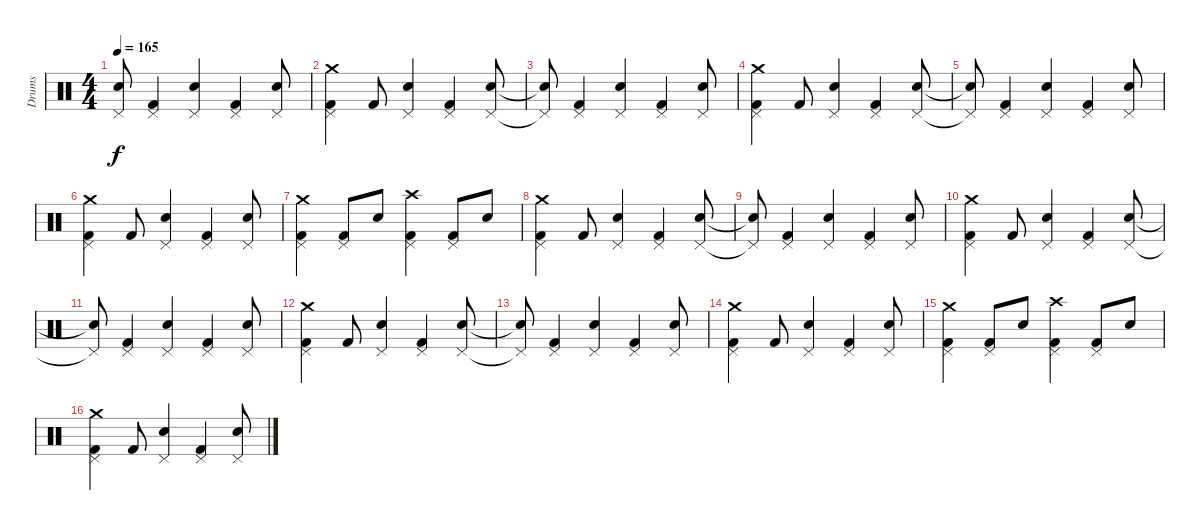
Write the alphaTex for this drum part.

\track ("Drums" "Drums") {instrument percussion}
\staff {score}
\articulation defaults
\ts (4 4)
\tempo 165
\clef neutral
\ks c
("Pedal Hi-Hat (hit)"{t} "Snare (hit)"{t}).8{dy f} ("Pedal Hi-Hat (hit)" "Kick (hit) 2").4 ("Pedal Hi-Hat (hit)" "Snare (hit) 2").4 ("Pedal Hi-Hat (hit)" "Kick (hit) 2").4 ("Pedal Hi-Hat (hit)" "Snare (hit) 2").8 |
("Crash medium (hit)" "Pedal Hi-Hat (hit)" "Kick (hit) 2").4 "Kick (hit) 2".8 ("Pedal Hi-Hat (hit)" "Snare (hit) 2").4 ("Pedal Hi-Hat (hit)" "Kick (hit) 2").4 ("Pedal Hi-Hat (hit)" "Snare (hit) 2").8 |
("Pedal Hi-Hat (hit)"{t} "Snare (hit)"{t}).8 ("Pedal Hi-Hat (hit)" "Kick (hit) 2").4 ("Pedal Hi-Hat (hit)" "Snare (hit) 2").4 ("Pedal Hi-Hat (hit)" "Kick (hit) 2").4 ("Pedal Hi-Hat (hit)" "Snare (hit) 2").8 |
("Crash medium (hit)" "Pedal Hi-Hat (hit)" "Kick (hit) 2").4 "Kick (hit) 2".8 ("Pedal Hi-Hat (hit)" "Snare (hit) 2").4 ("Pedal Hi-Hat (hit)" "Kick (hit) 2").4 ("Pedal Hi-Hat (hit)" "Snare (hit) 2").8 |
("Pedal Hi-Hat (hit)"{t} "Snare (hit)"{t}).8 ("Pedal Hi-Hat (hit)" "Kick (hit) 2").4 ("Pedal Hi-Hat (hit)" "Snare (hit) 2").4 ("Pedal Hi-Hat (hit)" "Kick (hit) 2").4 ("Pedal Hi-Hat (hit)" "Snare (hit) 2").8 |
("Crash medium (hit)" "Pedal Hi-Hat (hit)" "Kick (hit) 2").4 "Kick (hit) 2".8 ("Pedal Hi-Hat (hit)" "Snare (hit) 2").4 ("Pedal Hi-Hat (hit)" "Kick (hit) 2").4 ("Pedal Hi-Hat (hit)" "Snare (hit) 2").8 |
("Crash medium (hit)" "Pedal Hi-Hat (hit)" "Kick (hit) 2").4 ("Pedal Hi-Hat (hit)" "Kick (hit) 2").8 "Snare (hit) 2".8 ("Crash high (hit)" "Pedal Hi-Hat (hit)" "Kick (hit) 2").4 ("Pedal Hi-Hat (hit)" "Kick (hit) 2").8 "Snare (hit) 2".8 |
("Crash medium (hit)" "Pedal Hi-Hat (hit)" "Kick (hit) 2").4 "Kick (hit) 2".8 ("Pedal Hi-Hat (hit)" "Snare (hit) 2").4 ("Pedal Hi-Hat (hit)" "Kick (hit) 2").4 ("Pedal Hi-Hat (hit)" "Snare (hit) 2").8 |
("Pedal Hi-Hat (hit)"{t} "Snare (hit)"{t}).8 ("Pedal Hi-Hat (hit)" "Kick (hit) 2").4 ("Pedal Hi-Hat (hit)" "Snare (hit) 2").4 ("Pedal Hi-Hat (hit)" "Kick (hit) 2").4 ("Pedal Hi-Hat (hit)" "Snare (hit) 2").8 |
("Crash medium (hit)" "Pedal Hi-Hat (hit)" "Kick (hit) 2").4 "Kick (hit) 2".8 ("Pedal Hi-Hat (hit)" "Snare (hit) 2").4 ("Pedal Hi-Hat (hit)" "Kick (hit) 2").4 ("Pedal Hi-Hat (hit)" "Snare (hit) 2").8 |
("Pedal Hi-Hat (hit)"{t} "Snare (hit)"{t}).8 ("Pedal Hi-Hat (hit)" "Kick (hit) 2").4 ("Pedal Hi-Hat (hit)" "Snare (hit) 2").4 ("Pedal Hi-Hat (hit)" "Kick (hit) 2").4 ("Pedal Hi-Hat (hit)" "Snare (hit) 2").8 |
("Crash medium (hit)" "Pedal Hi-Hat (hit)" "Kick (hit) 2").4 "Kick (hit) 2".8 ("Pedal Hi-Hat (hit)" "Snare (hit) 2").4 ("Pedal Hi-Hat (hit)" "Kick (hit) 2").4 ("Pedal Hi-Hat (hit)" "Snare (hit) 2").8 |
("Pedal Hi-Hat (hit)"{t} "Snare (hit)"{t}).8 ("Pedal Hi-Hat (hit)" "Kick (hit) 2").4 ("Pedal Hi-Hat (hit)" "Snare (hit) 2").4 ("Pedal Hi-Hat (hit)" "Kick (hit) 2").4 ("Pedal Hi-Hat (hit)" "Snare (hit) 2").8 |
("Crash medium (hit)" "Pedal Hi-Hat (hit)" "Kick (hit) 2").4 "Kick (hit) 2".8 ("Pedal Hi-Hat (hit)" "Snare (hit) 2").4 ("Pedal Hi-Hat (hit)" "Kick (hit) 2").4 ("Pedal Hi-Hat (hit)" "Snare (hit) 2").8 |
("Crash medium (hit)" "Pedal Hi-Hat (hit)" "Kick (hit) 2").4 ("Pedal Hi-Hat (hit)" "Kick (hit) 2").8 "Snare (hit) 2".8 ("Crash high (hit)" "Pedal Hi-Hat (hit)" "Kick (hit) 2").4 ("Pedal Hi-Hat (hit)" "Kick (hit) 2").8 "Snare (hit) 2".8 |
("Crash medium (hit)" "Pedal Hi-Hat (hit)" "Kick (hit) 2").4 "Kick (hit) 2".8 ("Pedal Hi-Hat (hit)" "Snare (hit) 2").4 ("Pedal Hi-Hat (hit)" "Kick (hit) 2").4 ("Pedal Hi-Hat (hit)" "Snare (hit) 2").8
